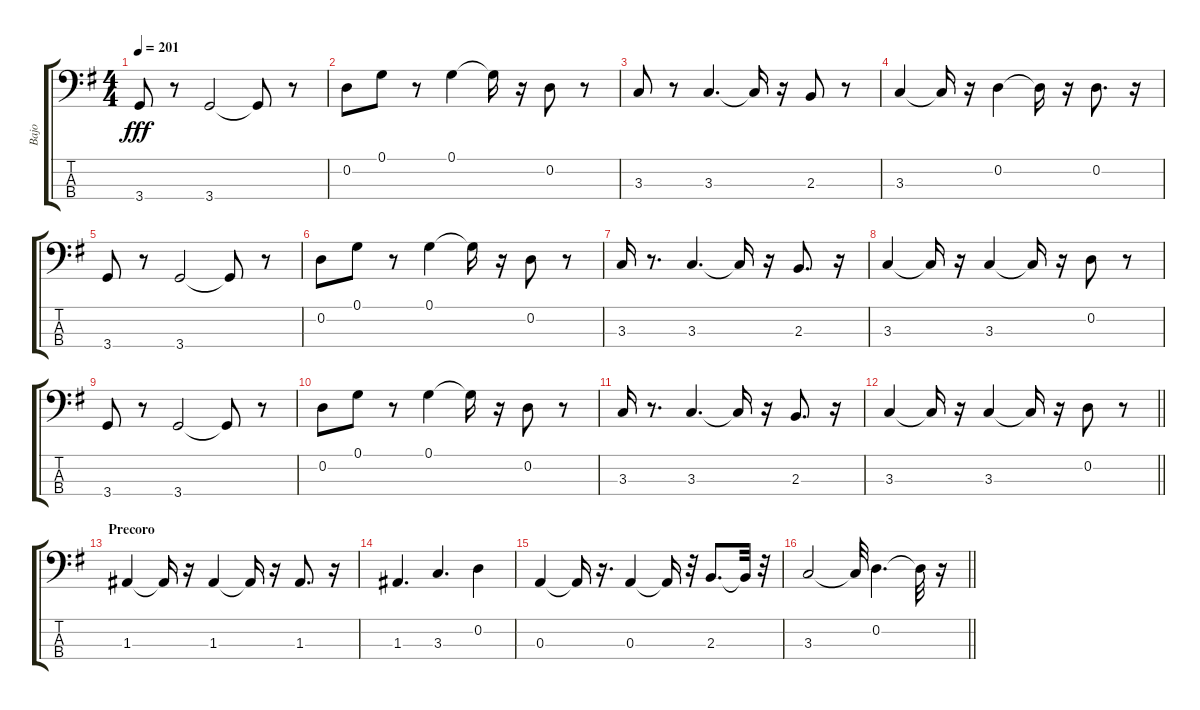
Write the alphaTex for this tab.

\track ("Bajo" "Bajo") {instrument electricbassfinger}
\staff {score tabs}
\tuning (G2 D2 A1 E1) {hide}
\ts (4 4)
\tempo 201
\clef f4
\ks g
3.4.8{dy fff} r.8 3.4.2 3.4{t}.8 r.8 |
0.2.8 0.1.8 r.8 0.1.4 0.1{t}.16 r.16 0.2.8 r.8 |
3.3.8 r.8 3.3.4{d} 3.3{t}.16 r.16 2.3.8 r.8 |
3.3.4 3.3{t}.16 r.16 0.2.4 0.2{t}.16 r.16 0.2.8{d} r.16 |
3.4.8 r.8 3.4.2 3.4{t}.8 r.8 |
0.2.8 0.1.8 r.8 0.1.4 0.1{t}.16 r.16 0.2.8 r.8 |
3.3.16 r.8{d} 3.3.4{d} 3.3{t}.16 r.16 2.3.8{d} r.16 |
3.3.4 3.3{t}.16 r.16 3.3.4 3.3{t}.16 r.16 0.2.8 r.8 |
3.4.8 r.8 3.4.2 3.4{t}.8 r.8 |
0.2.8 0.1.8 r.8 0.1.4 0.1{t}.16 r.16 0.2.8 r.8 |
3.3.16 r.8{d} 3.3.4{d} 3.3{t}.16 r.16 2.3.8{d} r.16 |
\barLineRight lightlight
3.3.4 3.3{t}.16 r.16 3.3.4 3.3{t}.16 r.16 0.2.8 r.8 |
\section ("" "Precoro")
1.3.4 1.3{t}.16 r.16 1.3.4 1.3{t}.16 r.16 1.3.8{d} r.16 |
1.3.4{d} 3.3.4{d} 0.2.4 |
0.3.4 0.3{t}.16 r.16{d} 0.3.4 0.3{t}.16 r.32 2.3.8{d} 2.3{t}.32 r.32 |
\barLineRight lightlight
3.3.2 3.3{t}.32 0.2.4{d} 0.2{t}.32 r.16
